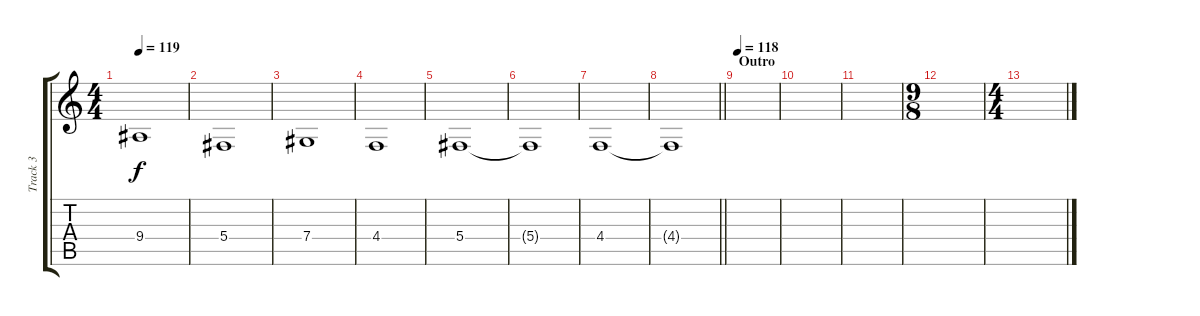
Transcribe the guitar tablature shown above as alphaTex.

\track ("Track 3" "Track 3") {instrument cello}
\staff {score tabs}
\tuning (Eb4 Bb3 Gb3 Db3 Ab2 Db2) {hide}
\ts (4 4)
\tempo 119
\clef g2
\ks c
9.4.1{dy f} |
5.4.1 |
7.4.1 |
4.4.1 |
5.4.1 |
5.4{t}.1 |
4.4.1{volume 0} |
\barLineRight lightlight
4.4{t}.1 |
\section ("" "Outro")
\tempo 118
|
|
|
\ts (9 8)
|
\ts (4 4)
